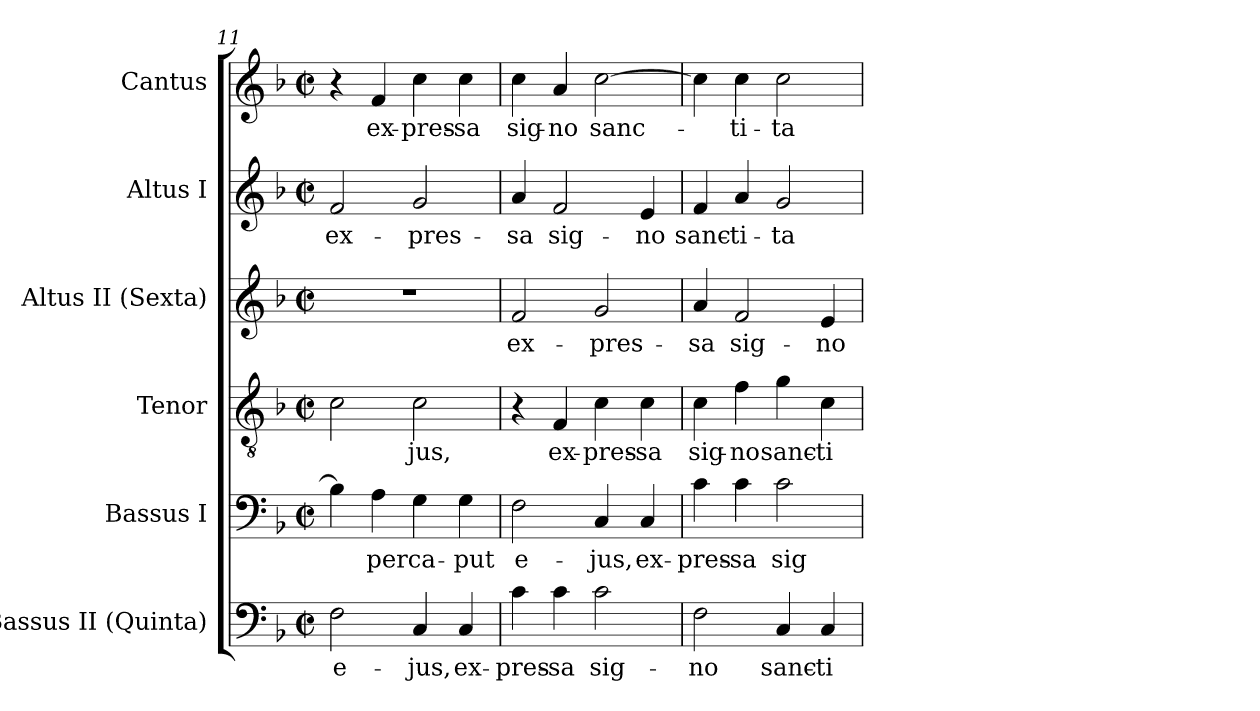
**kern	**text	**kern	**text	**kern	**text	**kern	**text	**kern	**text	**kern	**text
*part6	*part6	*part5	*part5	*part4	*part4	*part3	*part3	*part2	*part2	*part1	*part1
*staff6	*staff6	*staff5	*staff5	*staff4	*staff4	*staff3	*staff3	*staff2	*staff2	*staff1	*staff1
*I"Bassus II (Quinta)	*	*I"Bassus I	*	*I"Tenor	*	*I"Altus II (Sexta)	*	*I"Altus I	*	*I"Cantus	*
*I'B.	*	*I'B.	*	*I'T.	*	*I'A.	*	*I'A.	*	*I'S.	*
*clefF4	*	*clefF4	*	*clefGv2	*	*clefG2	*	*clefG2	*	*clefG2	*
*	*	*	*	*ITrd7c12	*	*	*	*	*	*	*
*k[b-]	*	*k[b-]	*	*k[b-]	*	*k[b-]	*	*k[b-]	*	*k[b-]	*
*F:	*	*F:	*	*F:	*	*F:	*	*F:	*	*F:	*
*M2/2	*	*M2/2	*	*M2/2	*	*M2/2	*	*M2/2	*	*M2/2	*
*met(c|)	*	*met(c|)	*	*met(c|)	*	*met(c|)	*	*met(c|)	*	*met(c|)	*
=11	=11	=11	=11	=11	=11	=11	=11	=11	=11	=11	=11
!	!LO:LY:b:color=#000000	!	!	!	!	!	!	!	!	!	!
!	!	!	!	!	!	!	!	!	!LO:LY:b:color=#000000	!	!
2Fi\	e-	4B-i\]	.	2Ci\	.	1r	.	2fi/	ex-	4r	.
!	!	!	!LO:LY:b:color=#000000	!	!	!	!	!	!	!	!
!	!	!	!	!	!	!	!	!	!	!	!LO:LY:b:color=#000000
.	.	4Ai\	-per	.	.	.	.	.	.	4fi/	ex-
!	!LO:LY:b:color=#000000	!	!	!	!	!	!	!	!	!	!
!	!	!	!LO:LY:b:color=#000000	!	!	!	!	!	!	!	!
!	!	!	!	!	!LO:LY:b:color=#000000	!	!	!	!	!	!
!	!	!	!	!	!	!	!	!	!LO:LY:b:color=#000000	!	!
!	!	!	!	!	!	!	!	!	!	!	!LO:LY:b:color=#000000
4Ci/	-jus,	4Gi\	ca-	2Ci\	-jus,	.	.	2gi/	-pres-	4cci\	-pres-
!	!LO:LY:b:color=#000000	!	!	!	!	!	!	!	!	!	!
!	!	!	!LO:LY:b:color=#000000	!	!	!	!	!	!	!	!
!	!	!	!	!	!	!	!	!	!	!	!LO:LY:b:color=#000000
4Ci/	ex-	4Gi\	-put	.	.	.	.	.	.	4cci\	-sa
=12	=12	=12	=12	=12	=12	=12	=12	=12	=12	=12	=12
!	!LO:LY:b:color=#000000	!	!	!	!	!	!	!	!	!	!
!	!	!	!LO:LY:b:color=#000000	!	!	!	!	!	!	!	!
!	!	!	!	!	!	!	!LO:LY:b:color=#000000	!	!	!	!
!	!	!	!	!	!	!	!	!	!LO:LY:b:color=#000000	!	!
!	!	!	!	!	!	!	!	!	!	!	!LO:LY:b:color=#000000
4ci\	-pres-	2Fi\	e-	4r	.	2fi/	ex-	4ai/	-sa	4cci\	sig-
!	!LO:LY:b:color=#000000	!	!	!	!	!	!	!	!	!	!
!	!	!	!	!	!LO:LY:b:color=#000000	!	!	!	!	!	!
!	!	!	!	!	!	!	!	!	!LO:LY:b:color=#000000	!	!
!	!	!	!	!	!	!	!	!	!	!	!LO:LY:b:color=#000000
4ci\	-sa	.	.	4FFi/	ex-	.	.	2fi/	sig-	4ai/	-no
!	!LO:LY:b:color=#000000	!	!	!	!	!	!	!	!	!	!
!	!	!	!LO:LY:b:color=#000000	!	!	!	!	!	!	!	!
!	!	!	!	!	!LO:LY:b:color=#000000	!	!	!	!	!	!
!	!	!	!	!	!	!	!LO:LY:b:color=#000000	!	!	!	!
!	!	!	!	!	!	!	!	!	!	!	!LO:LY:b:color=#000000
2ci\	sig-	4Ci/	-jus,	4Ci\	-pres-	2gi/	-pres-	.	.	[>2cci\	sanc-
!	!	!	!LO:LY:b:color=#000000	!	!	!	!	!	!	!	!
!	!	!	!	!	!LO:LY:b:color=#000000	!	!	!	!	!	!
!	!	!	!	!	!	!	!	!	!LO:LY:b:color=#000000	!	!
.	.	4Ci/	ex-	4Ci\	-sa	.	.	4ei/	-no	.	.
!!LO:PB:g=z
=13	=13	=13	=13	=13	=13	=13	=13	=13	=13	=13	=13
!	!LO:LY:b:color=#000000	!	!	!	!	!	!	!	!	!	!
!	!	!	!LO:LY:b:color=#000000	!	!	!	!	!	!	!	!
!	!	!	!	!	!LO:LY:b:color=#000000	!	!	!	!	!	!
!	!	!	!	!	!	!	!LO:LY:b:color=#000000	!	!	!	!
!	!	!	!	!	!	!	!	!	!LO:LY:b:color=#000000	!	!
2Fi\	-no	4ci\	-pres-	4Ci\	sig-	4ai/	-sa	4fi/	sanc-	4cci\]	.
!	!	!	!LO:LY:b:color=#000000	!	!	!	!	!	!	!	!
!	!	!	!	!	!LO:LY:b:color=#000000	!	!	!	!	!	!
!	!	!	!	!	!	!	!LO:LY:b:color=#000000	!	!	!	!
!	!	!	!	!	!	!	!	!	!LO:LY:b:color=#000000	!	!
!	!	!	!	!	!	!	!	!	!	!	!LO:LY:b:color=#000000
.	.	4ci\	-sa	4Fi\	-no	2fi/	sig-	4ai/	-ti-	4cci\	-ti-
!	!LO:LY:b:color=#000000	!	!	!	!	!	!	!	!	!	!
!	!	!	!LO:LY:b:color=#000000	!	!	!	!	!	!	!	!
!	!	!	!	!	!LO:LY:b:color=#000000	!	!	!	!	!	!
!	!	!	!	!	!	!	!	!	!LO:LY:b:color=#000000	!	!
!	!	!	!	!	!	!	!	!	!	!	!LO:LY:b:color=#000000
4Ci/	sanc-	2ci\	sig-	4Gi\	sanc-	.	.	2gi/	-ta-	2cci\	-ta-
!	!LO:LY:b:color=#000000	!	!	!	!	!	!	!	!	!	!
!	!	!	!	!	!LO:LY:b:color=#000000	!	!	!	!	!	!
!	!	!	!	!	!	!	!LO:LY:b:color=#000000	!	!	!	!
4Ci/	-ti-	.	.	4Ci\	-ti-	4ei/	-no	.	.	.	.
=	=	=	=	=	=	=	=	=	=	=	=
*-	*-	*-	*-	*-	*-	*-	*-	*-	*-	*-	*-
